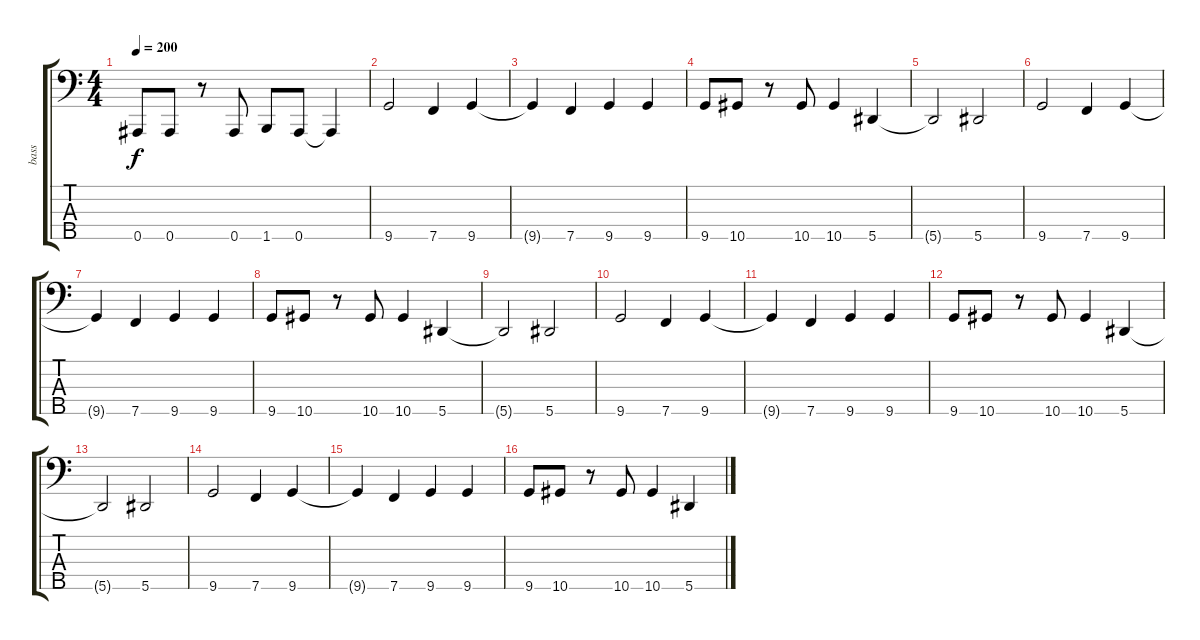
\track ("bass" "bass") {instrument electricbassfinger}
\staff {score tabs}
\tuning (Gb2 Db2 Ab1 Eb1 Bb0) {hide}
\ts (4 4)
\tempo 200
\clef f4
\ks c
0.5{t}.8{dy f} 0.5.8 r.8 0.5.8 1.5.8 0.5.8 0.5{t}.4 |
9.5.2 7.5.4 9.5.4 |
9.5{t}.4 7.5.4 9.5.4 9.5.4 |
9.5.8 10.5.8 r.8 10.5.8 10.5.4 5.5.4 |
5.5{t}.2 5.5.2 |
9.5.2 7.5.4 9.5.4 |
9.5{t}.4 7.5.4 9.5.4 9.5.4 |
9.5.8 10.5.8 r.8 10.5.8 10.5.4 5.5.4 |
5.5{t}.2 5.5.2 |
9.5.2 7.5.4 9.5.4 |
9.5{t}.4 7.5.4 9.5.4 9.5.4 |
9.5.8 10.5.8 r.8 10.5.8 10.5.4 5.5.4 |
5.5{t}.2 5.5.2 |
9.5.2 7.5.4 9.5.4 |
9.5{t}.4 7.5.4 9.5.4 9.5.4 |
9.5.8 10.5.8 r.8 10.5.8 10.5.4 5.5.4
